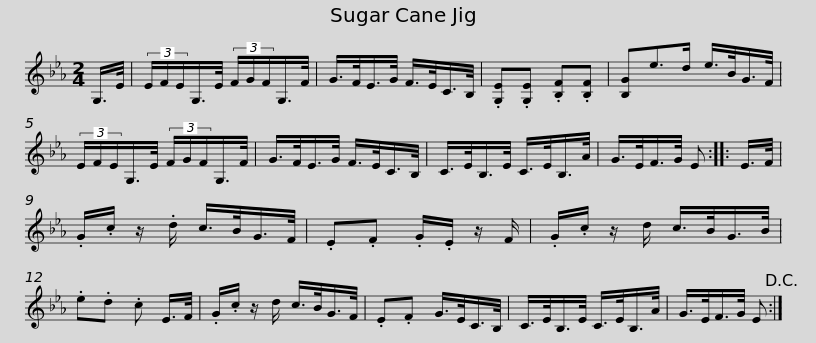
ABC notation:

X:1
L:1/8
M:2/4
I:linebreak $
K:Eb
V:1 treble
V:1
 G,/>E/ | (3E/F/E/G,/>E/ (3F/G/F/G,/>F/ | G/>F/E/>G/ F/>E/C/>B,/ | .[G,E].[G,E] .[B,F].[B,F] | [B,G]e>d e/>B/G/>F/ | %5
 (3E/F/E/G,/>E/ (3F/G/F/G,/>F/ |$ G/>F/E/>G/ F/>E/C/>B,/ | C/>E/B,/>E/ C/>E/B,/>A/ | G/>E/F/>G/ E :: E/>F/ | %10
 .G/.c/ z/ .d/ c/>B/G/>F/ | .E.F .G/.E/ z/ F/ |$ .G/.c/ z/ d/ c/>B/G/>B/ | .e.d .c E/>F/ | .G/.c/ z/ d/ c/>B/G/>F/ | %15
 .E.F G/>E/C/>B,/ | C/>E/B,/>E/ C/>E/B,/>A/ | G/>E/F/>G/ E!D.C.! :| %18
